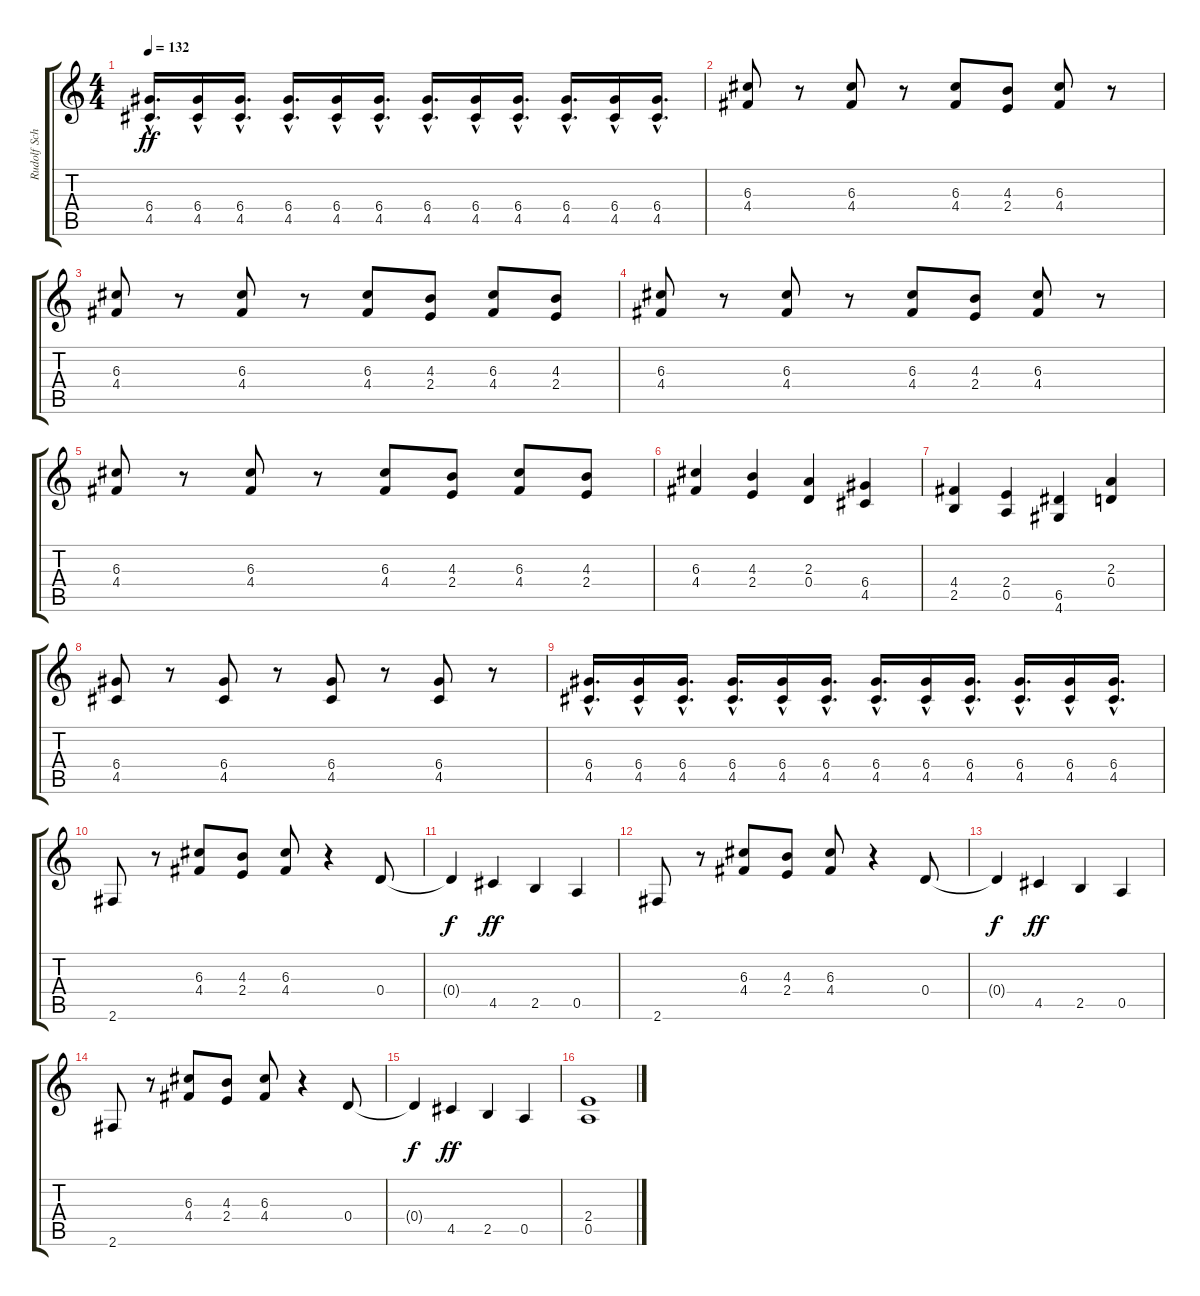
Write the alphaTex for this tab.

\track ("Rudolf Schenker" "Rudolf Sch") {instrument overdrivenguitar}
\staff {score tabs}
\tuning (E4 B3 G3 D3 A2 E2) {hide}
\ts (4 4)
\tempo 132
\clef g2
\ks c
(6.4{hac} 4.5{hac}).16{d dy ff} (6.4{hac} 4.5{hac}).16 (6.4{hac} 4.5{hac}).16{d} (6.4{hac} 4.5{hac}).16{d} (6.4{hac} 4.5{hac}).16 (6.4{hac} 4.5{hac}).16{d} (6.4{hac} 4.5{hac}).16{d} (6.4{hac} 4.5{hac}).16 (6.4{hac} 4.5{hac}).16{d} (6.4{hac} 4.5{hac}).16{d} (6.4{hac} 4.5{hac}).16 (6.4{hac} 4.5{hac}).16{d} |
(6.3 4.4).8 r.8 (6.3 4.4).8 r.8 (6.3 4.4).8 (4.3 2.4).8 (6.3 4.4).8 r.8 |
(6.3 4.4).8 r.8 (6.3 4.4).8 r.8 (6.3 4.4).8 (4.3 2.4).8 (6.3 4.4).8 (4.3 2.4).8 |
(6.3 4.4).8 r.8 (6.3 4.4).8 r.8 (6.3 4.4).8 (4.3 2.4).8 (6.3 4.4).8 r.8 |
(6.3 4.4).8 r.8 (6.3 4.4).8 r.8 (6.3 4.4).8 (4.3 2.4).8 (6.3 4.4).8 (4.3 2.4).8 |
(6.3 4.4).4 (4.3 2.4).4 (2.3 0.4).4 (6.4 4.5).4 |
(4.4 2.5).4 (2.4 0.5).4 (6.5 4.6).4 (2.3 0.4).4 |
(6.4 4.5).8 r.8 (6.4 4.5).8 r.8 (6.4 4.5).8 r.8 (6.4 4.5).8 r.8 |
(6.4{hac} 4.5{hac}).16{d} (6.4{hac} 4.5{hac}).16 (6.4{hac} 4.5{hac}).16{d} (6.4{hac} 4.5{hac}).16{d} (6.4{hac} 4.5{hac}).16 (6.4{hac} 4.5{hac}).16{d} (6.4{hac} 4.5{hac}).16{d} (6.4{hac} 4.5{hac}).16 (6.4{hac} 4.5{hac}).16{d} (6.4{hac} 4.5{hac}).16{d} (6.4{hac} 4.5{hac}).16 (6.4{hac} 4.5{hac}).16{d} |
2.6.8 r.8 (6.3 4.4).8 (4.3 2.4).8 (6.3 4.4).8 r.4 0.4.8 |
0.4{t}.4{dy f} 4.5.4{dy ff} 2.5.4 0.5.4 |
2.6.8 r.8 (6.3 4.4).8 (4.3 2.4).8 (6.3 4.4).8 r.4 0.4.8 |
0.4{t}.4{dy f} 4.5.4{dy ff} 2.5.4 0.5.4 |
2.6.8 r.8 (6.3 4.4).8 (4.3 2.4).8 (6.3 4.4).8 r.4 0.4.8 |
0.4{t}.4{dy f} 4.5.4{dy ff} 2.5.4 0.5.4 |
(2.4 0.5).1
